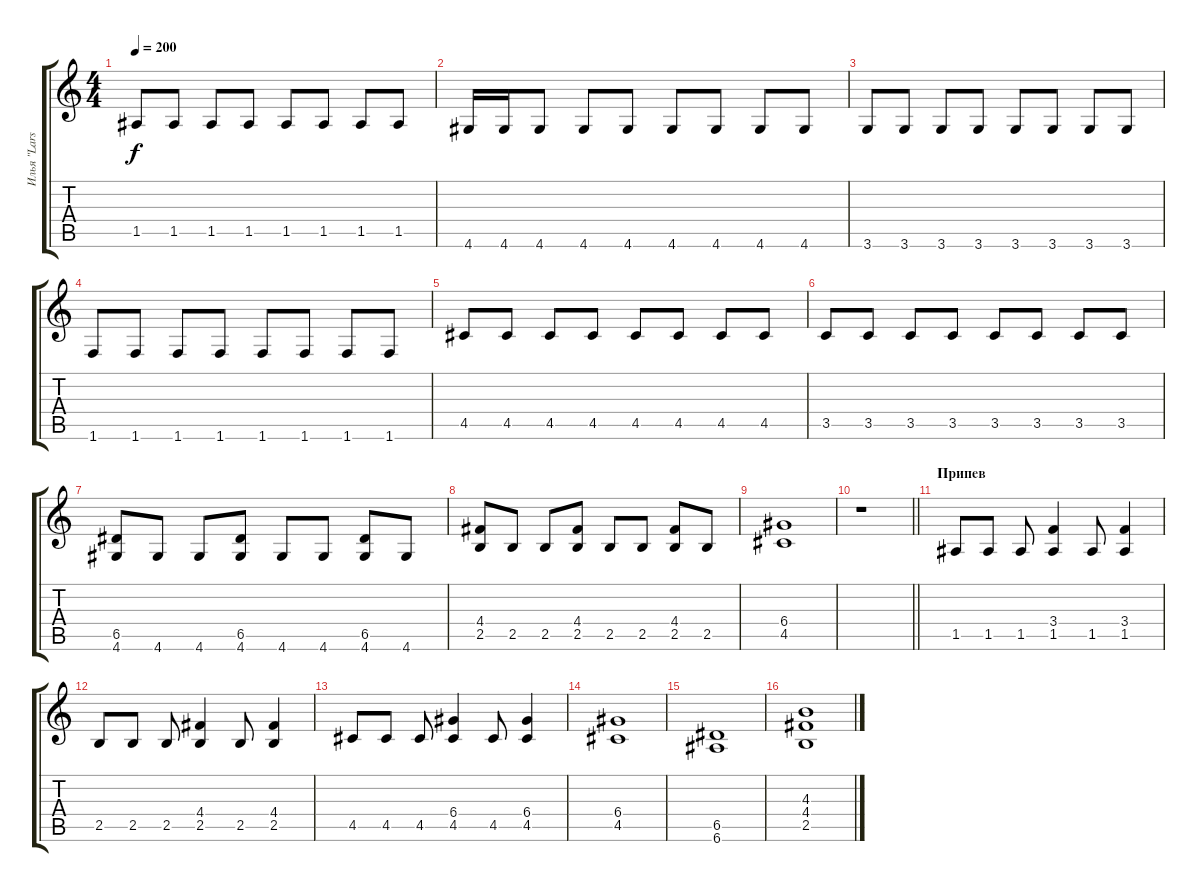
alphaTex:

\track ("Илья \"Lars\" Мамонтов" "Илья \"Lars") {instrument distortionguitar}
\staff {score tabs}
\tuning (E4 B3 G3 D3 A2 E2) {hide}
\ts (4 4)
\tempo 200
\clef g2
\ks c
1.5.8{dy f} 1.5.8 1.5.8 1.5.8 1.5.8 1.5.8 1.5.8 1.5.8 |
4.6.16 4.6.16 4.6.8 4.6.8 4.6.8 4.6.8 4.6.8 4.6.8 4.6.8 |
3.6.8 3.6.8 3.6.8 3.6.8 3.6.8 3.6.8 3.6.8 3.6.8 |
1.6.8 1.6.8 1.6.8 1.6.8 1.6.8 1.6.8 1.6.8 1.6.8 |
4.5.8 4.5.8 4.5.8 4.5.8 4.5.8 4.5.8 4.5.8 4.5.8 |
3.5.8 3.5.8 3.5.8 3.5.8 3.5.8 3.5.8 3.5.8 3.5.8 |
(6.5 4.6).8 4.6.8 4.6.8 (6.5 4.6).8 4.6.8 4.6.8 (6.5 4.6).8 4.6.8 |
(4.4 2.5).8 2.5.8 2.5.8 (4.4 2.5).8 2.5.8 2.5.8 (4.4 2.5).8 2.5.8 |
(6.4 4.5).1 |
\barLineRight lightlight
r.1 |
\section ("" "Припев")
1.5.8 1.5.8 1.5.8 (3.4 1.5).4 1.5.8 (3.4 1.5).4 |
2.5.8 2.5.8 2.5.8 (4.4 2.5).4 2.5.8 (4.4 2.5).4 |
4.5.8 4.5.8 4.5.8 (6.4 4.5).4 4.5.8 (6.4 4.5).4 |
(6.4 4.5).1 |
(6.5 6.6).1 |
(4.3 4.4 2.5).1
